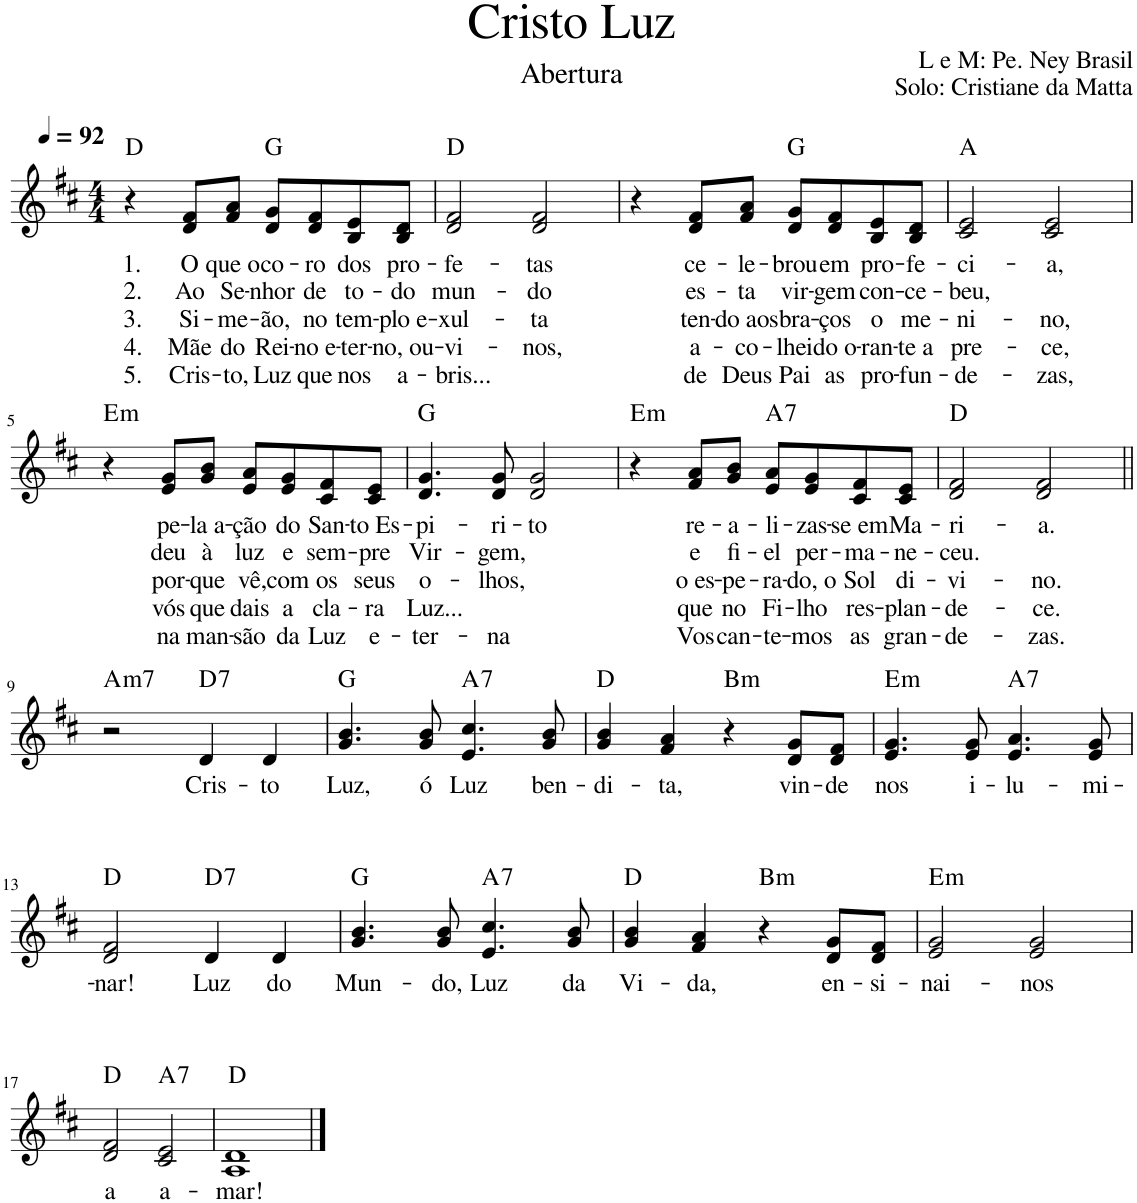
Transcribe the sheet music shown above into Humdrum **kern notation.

**kern	**text	**text	**text	**text	**text	**harte
*part1	*part1	*part1	*part1	*part1	*part1	*part1
*staff1	*staff1	*staff1	*staff1	*staff1	*staff1	*
*I"Voz	*	*	*	*	*	*
*I'Vo.	*	*	*	*	*	*
*clefG2	*	*	*	*	*	*
*k[f#c#]	*	*	*	*	*	*
*M4/4	*	*	*	*	*	*
*MM92	*	*	*	*	*	*
=1	=1	=1	=1	=1	=1	=1
!	!LO:LY:b	!LO:LY:b	!LO:LY:b	!LO:LY:b	!LO:LY:b	!
4r	1.	2.	3.	4.	5.	D:maj
!	!LO:LY:b	!LO:LY:b	!LO:LY:b	!LO:LY:b	!LO:LY:b	!
8d/ 8f#/L	O	Ao	Si-	Mãe	Cris-	.
!	!LO:LY:b	!LO:LY:b	!LO:LY:b	!LO:LY:b	!LO:LY:b	!
8f#/ 8a/J	que o	Se-	-me-	do	-to,	.
!	!LO:LY:b	!LO:LY:b	!LO:LY:b	!LO:LY:b	!LO:LY:b	!
8d/ 8g/L	co-	-nhor	-ão,	Rei-	Luz	G:maj
!	!LO:LY:b	!LO:LY:b	!LO:LY:b	!LO:LY:b	!LO:LY:b	!
8d/ 8f#/	-ro	de	no	-no e-	que	.
!	!LO:LY:b	!LO:LY:b	!LO:LY:b	!LO:LY:b	!LO:LY:b	!
8B/ 8e/	dos	to-	tem-	-ter-	nos	.
!	!LO:LY:b	!LO:LY:b	!LO:LY:b	!LO:LY:b	!LO:LY:b	!
8B/ 8d/J	pro-	-do	-plo e-	-no, ou-	a-	.
=2	=2	=2	=2	=2	=2	=2
!	!LO:LY:b	!LO:LY:b	!LO:LY:b	!LO:LY:b	!LO:LY:b	!
2d/ 2f#/	-fe-	mun-	-xul-	-vi-	-bris...	D:maj
!	!LO:LY:b	!LO:LY:b	!LO:LY:b	!LO:LY:b	!	!
2d/ 2f#/	-tas	-do	-ta	-nos,	.	.
=3	=3	=3	=3	=3	=3	=3
4r	.	.	.	.	.	.
!	!LO:LY:b	!LO:LY:b	!LO:LY:b	!LO:LY:b	!LO:LY:b	!
8d/ 8f#/L	ce-	es-	ten-	a-	de	.
!	!LO:LY:b	!LO:LY:b	!LO:LY:b	!LO:LY:b	!LO:LY:b	!
8f#/ 8a/J	-le-	-ta	-do aos	-co-	Deus	.
!	!LO:LY:b	!LO:LY:b	!LO:LY:b	!LO:LY:b	!LO:LY:b	!
8d/ 8g/L	-brou	vir-	bra-	-lhei	Pai	G:maj
!	!LO:LY:b	!LO:LY:b	!LO:LY:b	!LO:LY:b	!LO:LY:b	!
8d/ 8f#/	em	-gem	-ços	do o-	as	.
!	!LO:LY:b	!LO:LY:b	!LO:LY:b	!LO:LY:b	!LO:LY:b	!
8B/ 8e/	pro-	con-	o	-ran-	pro-	.
!	!LO:LY:b	!LO:LY:b	!LO:LY:b	!LO:LY:b	!LO:LY:b	!
8B/ 8d/J	-fe-	-ce-	me-	-te a	-fun-	.
=4	=4	=4	=4	=4	=4	=4
!	!LO:LY:b	!LO:LY:b	!LO:LY:b	!LO:LY:b	!LO:LY:b	!
2c#/ 2e/	-ci-	-beu,	-ni-	pre-	-de-	A:maj
!	!LO:LY:b	!	!LO:LY:b	!LO:LY:b	!LO:LY:b	!
2c#/ 2e/	-a,	.	-no,	-ce,	-zas,	.
!!LO:LB:g=z
=5	=5	=5	=5	=5	=5	=5
!	!	!	!	!	!	!LO:H:kt=m
4r	.	.	.	.	.	E:min
!	!LO:LY:b	!LO:LY:b	!LO:LY:b	!LO:LY:b	!LO:LY:b	!
8e/ 8g/L	pe-	deu	por-	vós	na	.
!	!LO:LY:b	!LO:LY:b	!LO:LY:b	!LO:LY:b	!LO:LY:b	!
8g/ 8b/J	-la a-	à	-que	que	man-	.
!	!LO:LY:b	!LO:LY:b	!LO:LY:b	!LO:LY:b	!LO:LY:b	!
8e/ 8a/L	-ção	luz	vê,	dais	-são	.
!	!LO:LY:b	!LO:LY:b	!LO:LY:b	!LO:LY:b	!LO:LY:b	!
8e/ 8g/	do	e	com	a	da	.
!	!LO:LY:b	!LO:LY:b	!LO:LY:b	!LO:LY:b	!LO:LY:b	!
8c#/ 8f#/	San-	sem-	os	cla-	Luz	.
!	!LO:LY:b	!LO:LY:b	!LO:LY:b	!LO:LY:b	!LO:LY:b	!
8c#/ 8e/J	-to Es-	-pre	seus	-ra	e-	.
=6	=6	=6	=6	=6	=6	=6
!	!LO:LY:b	!LO:LY:b	!LO:LY:b	!LO:LY:b	!LO:LY:b	!
4.d/ 4.g/	-pi-	Vir-	o-	Luz...	-ter-	G:maj
!	!LO:LY:b	!LO:LY:b	!LO:LY:b	!	!LO:LY:b	!
8d/ 8g/	-ri-	-gem,	-lhos,	.	-na	.
!	!LO:LY:b	!	!	!	!	!
2d/ 2g/	-to	.	.	.	.	.
=7	=7	=7	=7	=7	=7	=7
!	!	!	!	!	!	!LO:H:kt=m
4r	.	.	.	.	.	E:min
!	!LO:LY:b	!LO:LY:b	!LO:LY:b	!LO:LY:b	!LO:LY:b	!
8f#/ 8a/L	re-	e	o es-	que	Vos	.
!	!LO:LY:b	!LO:LY:b	!LO:LY:b	!LO:LY:b	!LO:LY:b	!
8g/ 8b/J	-a-	fi-	-pe-	no	can-	.
!	!LO:LY:b	!LO:LY:b	!LO:LY:b	!LO:LY:b	!LO:LY:b	!LO:H:kt=7
8e/ 8a/L	-li-	-el	-ra-	Fi-	-te-	A:7
!	!LO:LY:b	!LO:LY:b	!LO:LY:b	!LO:LY:b	!LO:LY:b	!
8e/ 8g/	-zas-	per-	-do, o	-lho	-mos	.
!	!LO:LY:b	!LO:LY:b	!LO:LY:b	!LO:LY:b	!LO:LY:b	!
8c#/ 8f#/	-se em	-ma-	Sol	res-	as	.
!	!LO:LY:b	!LO:LY:b	!LO:LY:b	!LO:LY:b	!LO:LY:b	!
8c#/ 8e/J	Ma-	-ne-	di-	-plan-	gran-	.
=8	=8	=8	=8	=8	=8	=8
!	!LO:LY:b	!LO:LY:b	!LO:LY:b	!LO:LY:b	!LO:LY:b	!
2d/ 2f#/	-ri-	-ceu.	-vi-	-de-	-de-	D:maj
!	!LO:LY:b	!	!LO:LY:b	!LO:LY:b	!LO:LY:b	!
2d/ 2f#/	-a.	.	-no.	-ce.	-zas.	.
!!LO:LB:g=z
=9||	=9||	=9||	=9||	=9||	=9||	=9||
!	!	!	!	!	!	!LO:H:kt=m7
2r	.	.	.	.	.	A:min7
!	!LO:LY:b	!	!	!	!	!LO:H:kt=7
4d/	Cris-	.	.	.	.	D:7
!	!LO:LY:b	!	!	!	!	!
4d/	-to	.	.	.	.	.
=10	=10	=10	=10	=10	=10	=10
!	!LO:LY:b	!	!	!	!	!
4.g/ 4.b/	Luz,	.	.	.	.	G:maj
!	!LO:LY:b	!	!	!	!	!
8g/ 8b/	ó	.	.	.	.	.
!	!LO:LY:b	!	!	!	!	!LO:H:kt=7
4.e/ 4.cc#/	Luz	.	.	.	.	A:7
!	!LO:LY:b	!	!	!	!	!
8g/ 8b/	ben-	.	.	.	.	.
=11	=11	=11	=11	=11	=11	=11
!	!LO:LY:b	!	!	!	!	!
4g/ 4b/	-di-	.	.	.	.	D:maj
!	!LO:LY:b	!	!	!	!	!
4f#/ 4a/	-ta,	.	.	.	.	.
!	!	!	!	!	!	!LO:H:kt=m
4r	.	.	.	.	.	B:min
!	!LO:LY:b	!	!	!	!	!
8d/ 8g/L	vin-	.	.	.	.	.
!	!LO:LY:b	!	!	!	!	!
8d/ 8f#/J	-de	.	.	.	.	.
=12	=12	=12	=12	=12	=12	=12
!	!LO:LY:b	!	!	!	!	!LO:H:kt=m
4.e/ 4.g/	nos	.	.	.	.	E:min
!	!LO:LY:b	!	!	!	!	!
8e/ 8g/	i-	.	.	.	.	.
!	!LO:LY:b	!	!	!	!	!LO:H:kt=7
4.e/ 4.a/	-lu-	.	.	.	.	A:7
!	!LO:LY:b	!	!	!	!	!
8e/ 8g/	-mi-	.	.	.	.	.
!!LO:LB:g=z
=13	=13	=13	=13	=13	=13	=13
!	!LO:LY:b	!	!	!	!	!
2d/ 2f#/	-nar!	.	.	.	.	D:maj
!	!LO:LY:b	!	!	!	!	!LO:H:kt=7
4d/	Luz	.	.	.	.	D:7
!	!LO:LY:b	!	!	!	!	!
4d/	do	.	.	.	.	.
=14	=14	=14	=14	=14	=14	=14
!	!LO:LY:b	!	!	!	!	!
4.g/ 4.b/	Mun-	.	.	.	.	G:maj
!	!LO:LY:b	!	!	!	!	!
8g/ 8b/	-do,	.	.	.	.	.
!	!LO:LY:b	!	!	!	!	!LO:H:kt=7
4.e/ 4.cc#/	Luz	.	.	.	.	A:7
!	!LO:LY:b	!	!	!	!	!
8g/ 8b/	da	.	.	.	.	.
=15	=15	=15	=15	=15	=15	=15
!	!LO:LY:b	!	!	!	!	!
4g/ 4b/	Vi-	.	.	.	.	D:maj
!	!LO:LY:b	!	!	!	!	!
4f#/ 4a/	-da,	.	.	.	.	.
!	!	!	!	!	!	!LO:H:kt=m
4r	.	.	.	.	.	B:min
!	!LO:LY:b	!	!	!	!	!
8d/ 8g/L	en-	.	.	.	.	.
!	!LO:LY:b	!	!	!	!	!
8d/ 8f#/J	-si-	.	.	.	.	.
=16	=16	=16	=16	=16	=16	=16
!	!LO:LY:b	!	!	!	!	!LO:H:kt=m
2e/ 2g/	-nai-	.	.	.	.	E:min
!	!LO:LY:b	!	!	!	!	!
2e/ 2g/	-nos	.	.	.	.	.
!!LO:LB:g=z
=17	=17	=17	=17	=17	=17	=17
!	!LO:LY:b	!	!	!	!	!
2d/ 2f#/	a	.	.	.	.	D:maj
!	!LO:LY:b	!	!	!	!	!LO:H:kt=7
2c#/ 2e/	a-	.	.	.	.	A:7
=18	=18	=18	=18	=18	=18	=18
!	!LO:LY:b	!	!	!	!	!
1A 1d	-mar!	.	.	.	.	D:maj
==	==	==	==	==	==	==
*-	*-	*-	*-	*-	*-	*-
